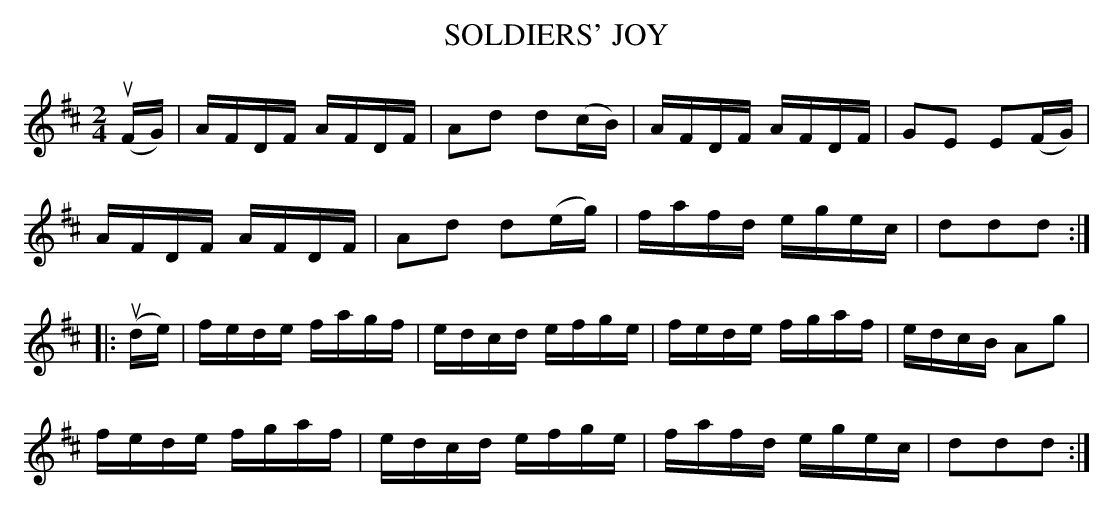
X:1
T:SOLDIERS' JOY
M:2/4
L:1/16
K:D
(uFG) |\
AFDF AFDF | A2d2 d2(cB) | AFDF AFDF | G2E2 E2(FG) |
AFDF AFDF | A2d2 d2(eg) | fafd egec | d2d2d2 :|
|: (ude) |\
fede fagf | edcd efge | fede fgaf | edcB A2g2 |
fede fgaf | edcd efge | fafd egec | d2d2d2 :|
